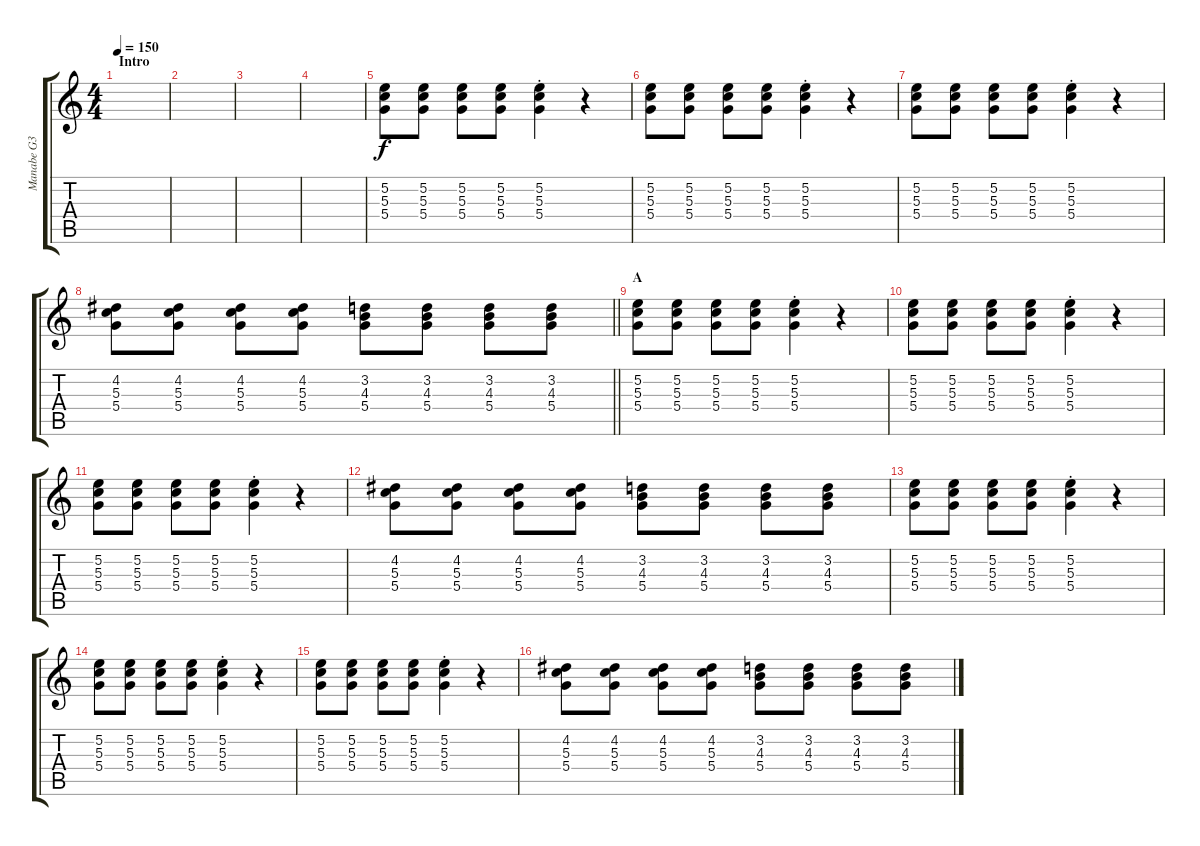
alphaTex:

\track ("Manabe G3" "Manabe G3") {instrument overdrivenguitar}
\staff {score tabs}
\tuning (E4 B3 G3 D3 A2 E2) {hide}
\ts (4 4)
\section ("" "Intro")
\tempo 150
\clef g2
\ks c
|
|
|
|
(5.2 5.3 5.4).8 (5.2 5.3 5.4).8 (5.2 5.3 5.4).8 (5.2 5.3 5.4).8 (5.2{st} 5.3{st} 5.4{st}).4 r.4 |
(5.2 5.3 5.4).8 (5.2 5.3 5.4).8 (5.2 5.3 5.4).8 (5.2 5.3 5.4).8 (5.2{st} 5.3{st} 5.4{st}).4 r.4 |
(5.2 5.3 5.4).8 (5.2 5.3 5.4).8 (5.2 5.3 5.4).8 (5.2 5.3 5.4).8 (5.2{st} 5.3{st} 5.4{st}).4 r.4 |
\barLineRight lightlight
(4.2 5.3 5.4).8 (4.2 5.3 5.4).8 (4.2 5.3 5.4).8 (4.2 5.3 5.4).8 (3.2 4.3 5.4).8 (3.2 4.3 5.4).8 (3.2 4.3 5.4).8 (3.2 4.3 5.4).8 |
\section ("" "A")
(5.2 5.3 5.4).8 (5.2 5.3 5.4).8 (5.2 5.3 5.4).8 (5.2 5.3 5.4).8 (5.2{st} 5.3{st} 5.4{st}).4 r.4 |
(5.2 5.3 5.4).8 (5.2 5.3 5.4).8 (5.2 5.3 5.4).8 (5.2 5.3 5.4).8 (5.2{st} 5.3{st} 5.4{st}).4 r.4 |
(5.2 5.3 5.4).8 (5.2 5.3 5.4).8 (5.2 5.3 5.4).8 (5.2 5.3 5.4).8 (5.2{st} 5.3{st} 5.4{st}).4 r.4 |
(4.2 5.3 5.4).8 (4.2 5.3 5.4).8 (4.2 5.3 5.4).8 (4.2 5.3 5.4).8 (3.2 4.3 5.4).8 (3.2 4.3 5.4).8 (3.2 4.3 5.4).8 (3.2 4.3 5.4).8 |
(5.2 5.3 5.4).8 (5.2 5.3 5.4).8 (5.2 5.3 5.4).8 (5.2 5.3 5.4).8 (5.2{st} 5.3{st} 5.4{st}).4 r.4 |
(5.2 5.3 5.4).8 (5.2 5.3 5.4).8 (5.2 5.3 5.4).8 (5.2 5.3 5.4).8 (5.2{st} 5.3{st} 5.4{st}).4 r.4 |
(5.2 5.3 5.4).8 (5.2 5.3 5.4).8 (5.2 5.3 5.4).8 (5.2 5.3 5.4).8 (5.2{st} 5.3{st} 5.4{st}).4 r.4 |
(4.2 5.3 5.4).8 (4.2 5.3 5.4).8 (4.2 5.3 5.4).8 (4.2 5.3 5.4).8 (3.2 4.3 5.4).8 (3.2 4.3 5.4).8 (3.2 4.3 5.4).8 (3.2 4.3 5.4).8
